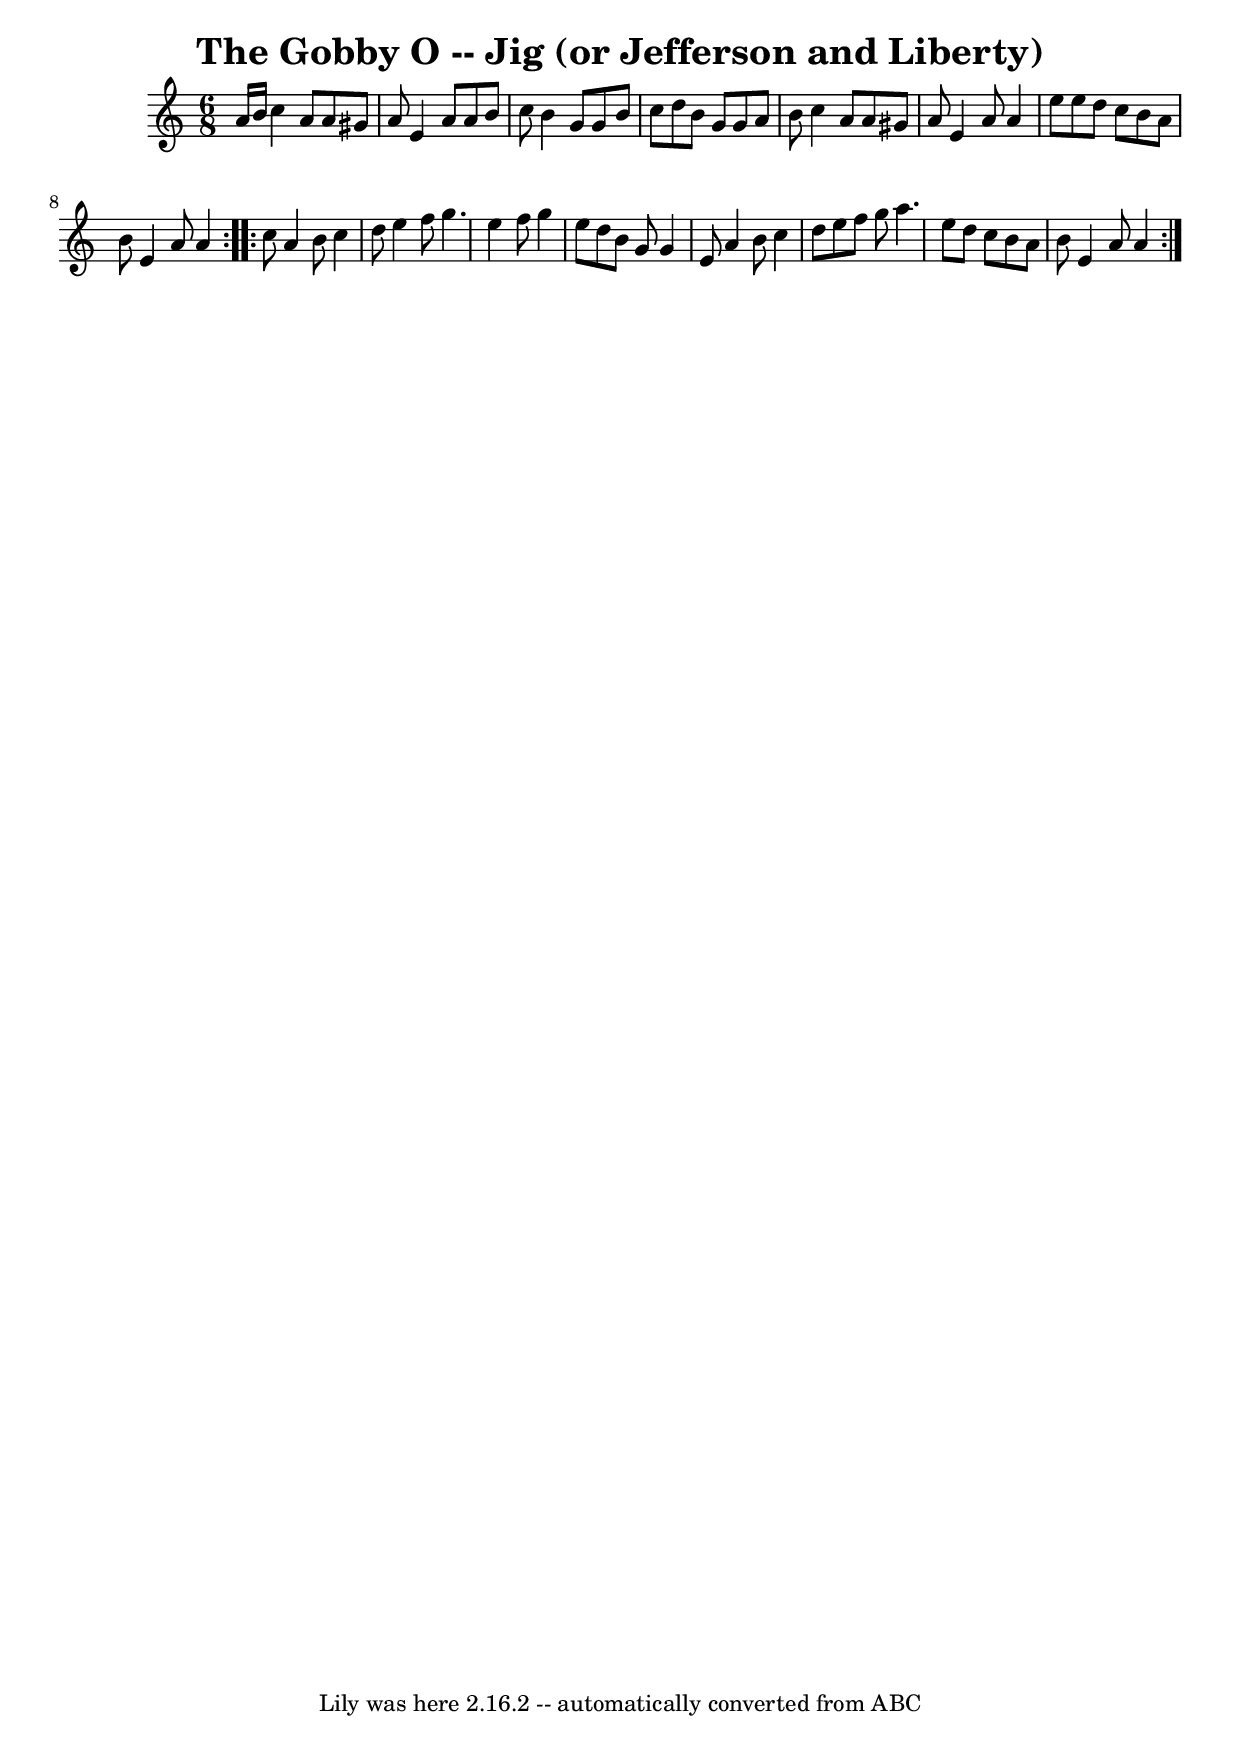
\version "2.16.2"
\include "Mammoth.ily"
\header {
  %% book = "Ryan's Mammoth Collection"
  crossRefNumber = "1"
  footnotes = "\\\\85 434"
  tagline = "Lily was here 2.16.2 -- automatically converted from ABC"
  title = "The Gobby O -- Jig (or Jefferson and Liberty)"

}
voicedefault =  {



  \repeat volta 2 {

    \time 6/8 
    \key a \minor a'16 b'16  |
    c''4 a'8 a'8    
    gis'8 a'8    |
    e'4 a'8 a'8 b'8 c''8    |
    b'4   
    g'8 g'8 b'8 c''8    |
    d''8 b'8 g'8 g'8 a'8    
    b'8    |
    c''4 a'8 a'8 gis'8 a'8    |
    e'4 a'8 
    a'4 e''8    |
    e''8 d''8 c''8 b'8 a'8 b'8    
    |
    e'4 a'8 a'4  
  }     
  \repeat volta 2 {
    c''8  |
    a'4  
    b'8 c''4 d''8    |
    e''4 f''8 g''4.    |
    e''4    
    f''8 g''4 e''8    |
    d''8 b'8 g'8 g'4 e'8    |
    
    a'4 b'8 c''4 d''8    |
    e''8 f''8 g''8 a''4.    
    |
    e''8 d''8 c''8 b'8 a'8 b'8    |
    e'4 a'8   
    a'4  
  }   

}

\score{
  <<

    \context Staff="default"
    {
      \voicedefault 
      
    }

  >>
  \layout {
    
  }
  \midi {
  }

}
